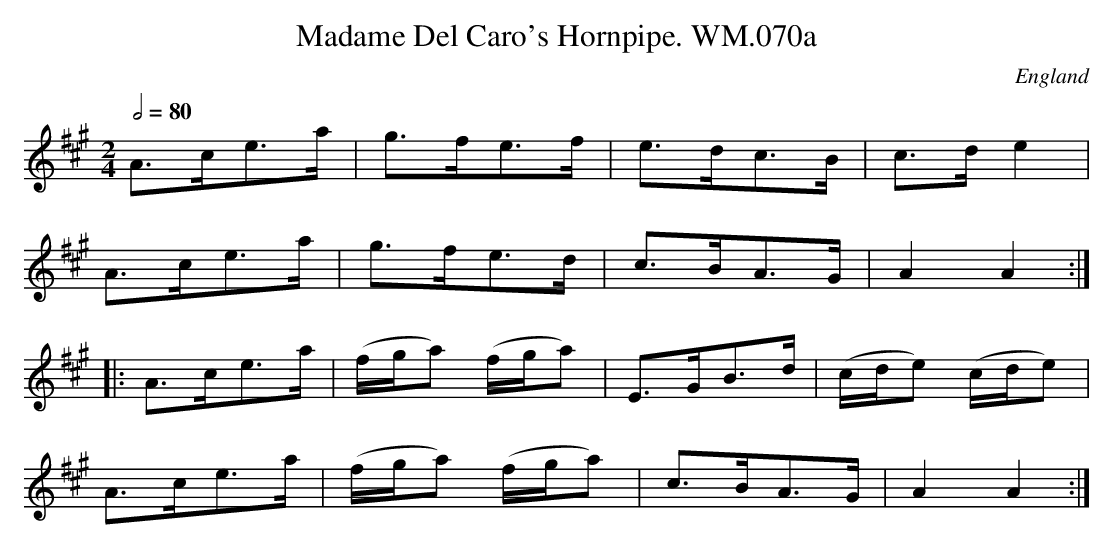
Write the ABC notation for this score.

X:1
T:Madame Del Caro's Hornpipe. WM.070a
L:1/8
M:2/4
O:England
Q:1/2=80
K:A
A>ce>a|g>fe>f|e>dc>B|c>de2|!
A>ce>a|g>fe>d|c>BA>G|A2A2:|!
|:A>ce>a|(f/g/a) (f/g/a)|E>GB>d|(c/d/e) (c/d/e)|!
A>ce>a|(f/g/a) (f/g/a)|c>BA>G|A2A2:|
